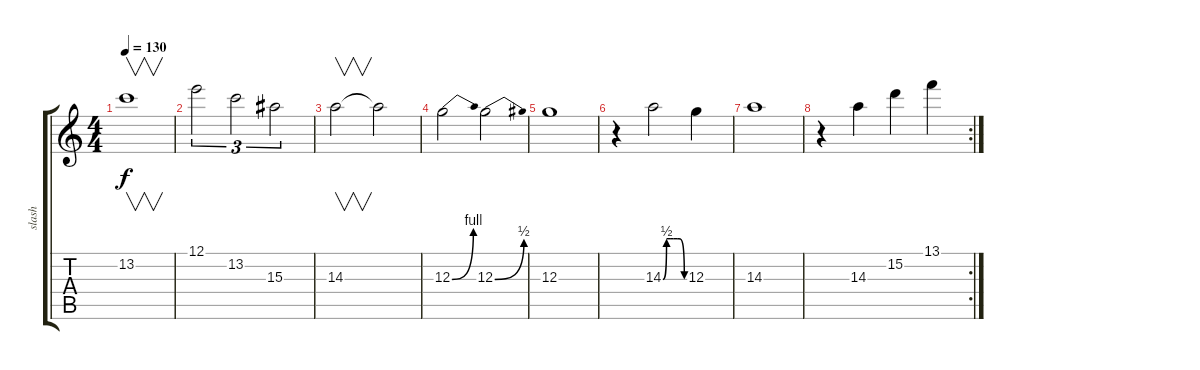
\track ("slash" "slash") {instrument distortionguitar}
\staff {score tabs}
\tuning (E4 B3 G3 D3 A2 E2) {hide}
\ts (4 4)
\tempo 130
\clef g2
\ks c
13.2.1{v dy f} |
12.1.2{tu (3 2)} 13.2.2{tu (3 2)} 15.3.2{tu (3 2)} |
14.3.2{v} 14.3{t}.2 |
12.3{be (bend 0 0 60 4)}.2 12.3{be (bend 0 0 60 2)}.2 |
12.3.1 |
r.4 14.3{be (custom 0 0 10 2 20 2 30 2 40 2 45 2 60 0)}.2 12.3.4 |
14.3.1 |
\rc 2
r.4 14.3.4 15.2.4 13.1.4
